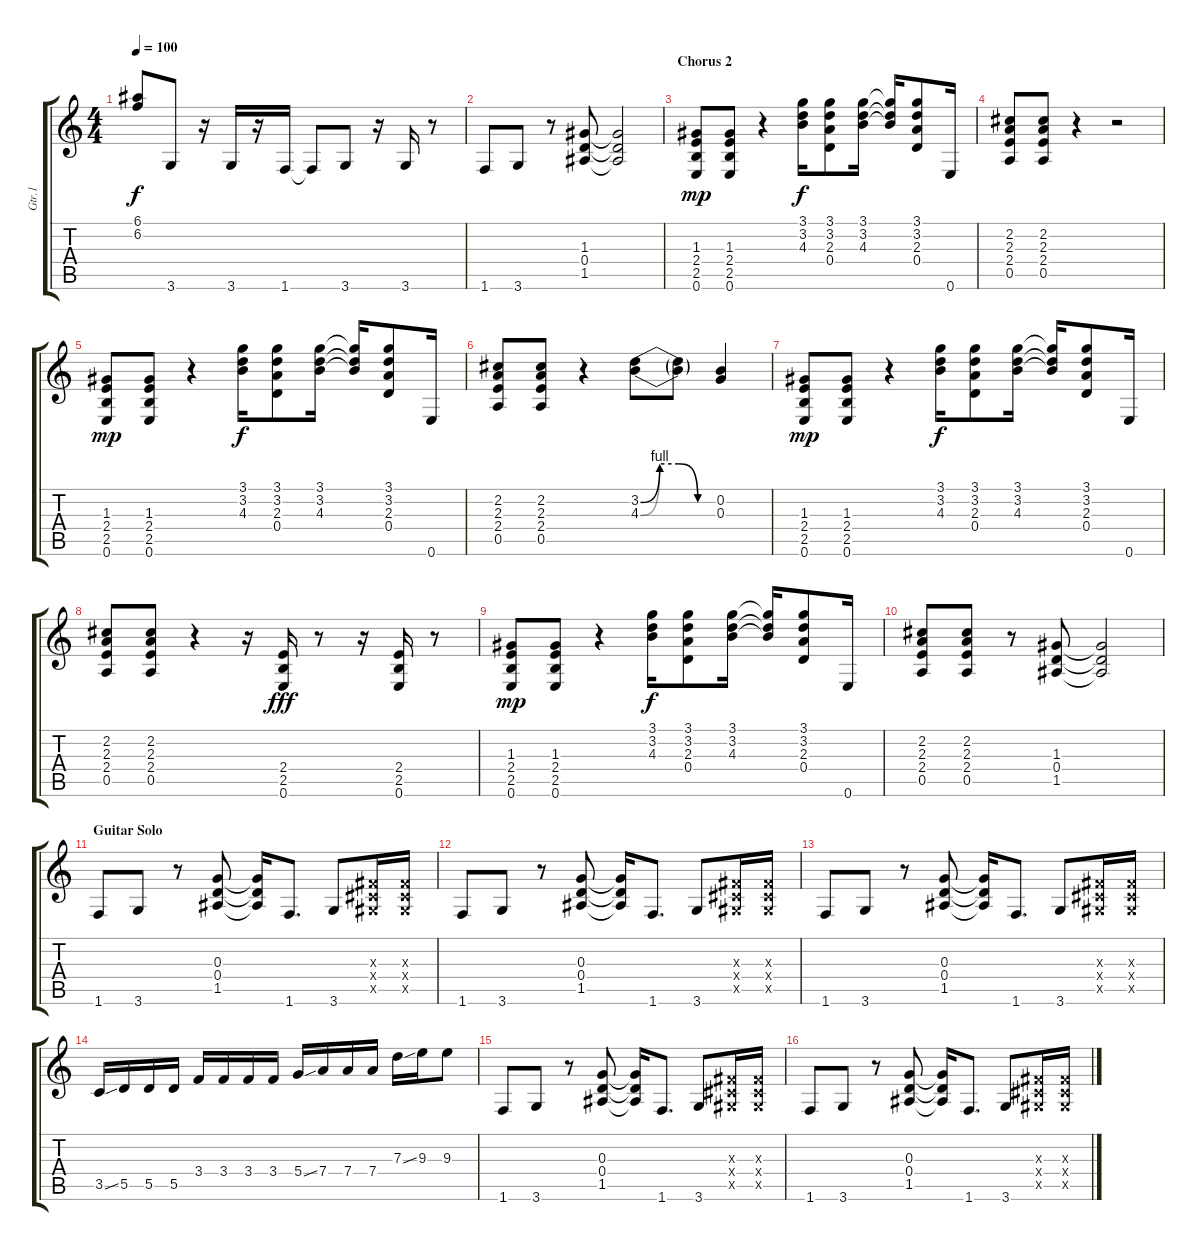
\track ("Gtr.1" "Gtr.1") {instrument overdrivenguitar}
\staff {score tabs}
\tuning (E4 B3 G3 D3 A2 E2) {hide}
\ts (4 4)
\tempo 100
\clef g2
\ks c
(6.1 6.2).8{dy f} 3.6.8 r.16 3.6.16 r.16 1.6.16 1.6{t}.8 3.6.8 r.16 3.6.16 r.8 |
1.6.8 3.6.8 r.8 (1.3 0.4 1.5).8 (1.3{t} 0.4{t} 1.5{t}).2 |
\section ("" "Chorus 2")
(1.3 2.4 2.5 0.6).8{dy mp} (1.3 2.4 2.5 0.6).8 r.4 (3.1 3.2 4.3).16{dy f} (3.1 3.2 2.3 0.4).8 (3.1 3.2 4.3).16 (3.1{t} 3.2{t} 4.3{t}).16 (3.1 3.2 2.3 0.4).8 0.6.16 |
(2.2 2.3 2.4 0.5).8 (2.2 2.3 2.4 0.5).8 r.4 r.2 |
(1.3 2.4 2.5 0.6).8{dy mp} (1.3 2.4 2.5 0.6).8 r.4 (3.1 3.2 4.3).16{dy f} (3.1 3.2 2.3 0.4).8 (3.1 3.2 4.3).16 (3.1{t} 3.2{t} 4.3{t}).16 (3.1 3.2 2.3 0.4).8 0.6.16 |
(2.2 2.3 2.4 0.5).8 (2.2 2.3 2.4 0.5).8 r.4 (3.2{be (custom 0 0 15 4 30 4 45 0 60 0)} 4.3{be (custom 0 0 15 4 30 4 45 0 60 0)}).8 (3.2{t} 4.3{t}).8 (0.2 0.3).4 |
(1.3 2.4 2.5 0.6).8{dy mp} (1.3 2.4 2.5 0.6).8 r.4 (3.1 3.2 4.3).16{dy f} (3.1 3.2 2.3 0.4).8 (3.1 3.2 4.3).16 (3.1{t} 3.2{t} 4.3{t}).16 (3.1 3.2 2.3 0.4).8 0.6.16 |
(2.2 2.3 2.4 0.5).8 (2.2 2.3 2.4 0.5).8 r.4 r.16 (2.4 2.5 0.6).16{dy fff} r.8 r.16 (2.4 2.5 0.6).16 r.8 |
(1.3 2.4 2.5 0.6).8{dy mp} (1.3 2.4 2.5 0.6).8 r.4 (3.1 3.2 4.3).16{dy f} (3.1 3.2 2.3 0.4).8 (3.1 3.2 4.3).16 (3.1{t} 3.2{t} 4.3{t}).16 (3.1 3.2 2.3 0.4).8 0.6.16 |
(2.2 2.3 2.4 0.5).8 (2.2 2.3 2.4 0.5).8 r.8 (1.3 0.4 1.5).8 (1.3{t} 0.4{t} 1.5{t}).2 |
\section ("" "Guitar Solo")
1.6.8 3.6.8 r.8 (0.3 0.4 1.5).8 (0.3{t} 0.4{t} 1.5{t}).16 1.6.8{d} 3.6.8 (-1.3{x} -1.4{x} -1.5{x}).16 (-1.3{x} -1.4{x} -1.5{x}).16 |
1.6.8 3.6.8 r.8 (0.3 0.4 1.5).8 (0.3{t} 0.4{t} 1.5{t}).16 1.6.8{d} 3.6.8 (-1.3{x} -1.4{x} -1.5{x}).16 (-1.3{x} -1.4{x} -1.5{x}).16 |
1.6.8 3.6.8 r.8 (0.3 0.4 1.5).8 (0.3{t} 0.4{t} 1.5{t}).16 1.6.8{d} 3.6.8 (-1.3{x} -1.4{x} -1.5{x}).16 (-1.3{x} -1.4{x} -1.5{x}).16 |
3.5{ss}.16 5.5.16 5.5.16 5.5.16 3.4.16 3.4.16 3.4.16 3.4.16 5.4{ss}.16 7.4.16 7.4.16 7.4.16 7.3{ss}.16 9.3.16 9.3.8 |
1.6.8 3.6.8 r.8 (0.3 0.4 1.5).8 (0.3{t} 0.4{t} 1.5{t}).16 1.6.8{d} 3.6.8 (-1.3{x} -1.4{x} -1.5{x}).16 (-1.3{x} -1.4{x} -1.5{x}).16 |
1.6.8 3.6.8 r.8 (0.3 0.4 1.5).8 (0.3{t} 0.4{t} 1.5{t}).16 1.6.8{d} 3.6.8 (-1.3{x} -1.4{x} -1.5{x}).16 (-1.3{x} -1.4{x} -1.5{x}).16
